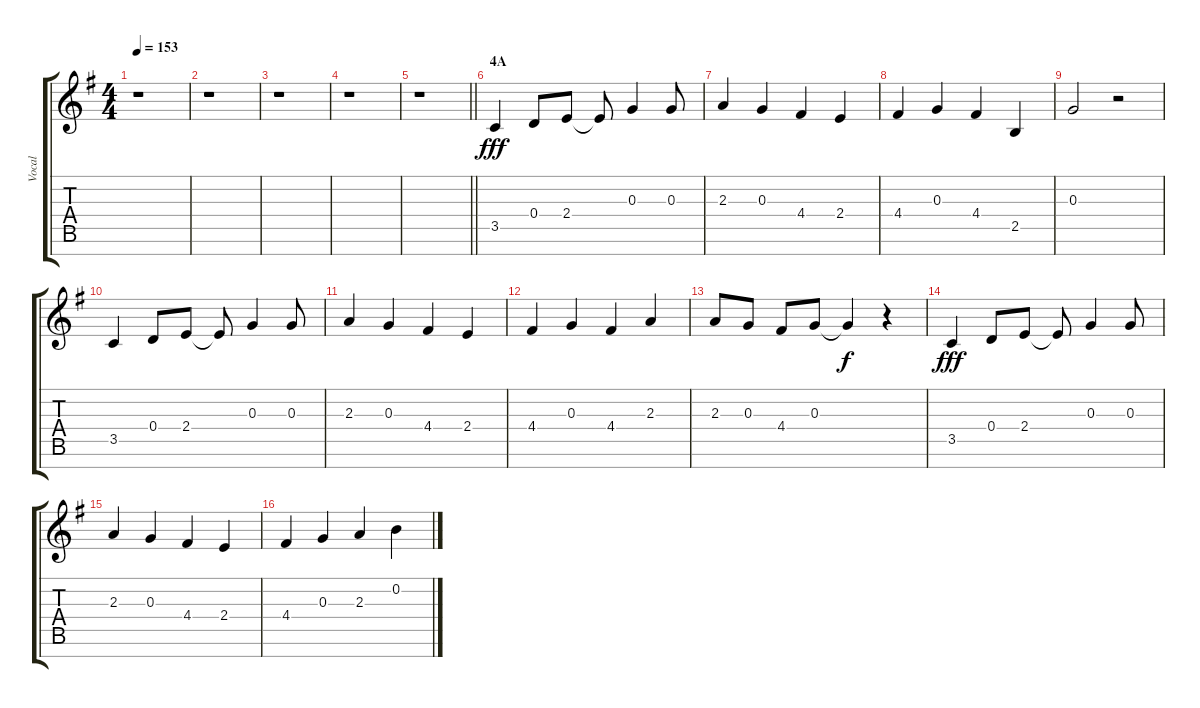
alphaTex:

\track ("Vocal" "Vocal") {instrument voiceoohs}
\staff {score tabs}
\tuning (E5 B4 G4 D4 A3 E3 B2) {hide}
\ts (4 4)
\tempo 153
\clef g2
\ks g
r.1{dy f} |
r.1 |
r.1 |
r.1 |
\barLineRight lightlight
r.1 |
\section ("" "4A")
3.5.4{dy fff} 0.4.8 2.4.8 2.4{t}.8 0.3.4 0.3.8 |
2.3.4 0.3.4 4.4.4 2.4.4 |
4.4.4 0.3.4 4.4.4 2.5.4 |
0.3.2 r.2 |
3.5.4 0.4.8 2.4.8 2.4{t}.8 0.3.4 0.3.8 |
2.3.4 0.3.4 4.4.4 2.4.4 |
4.4.4 0.3.4 4.4.4 2.3.4 |
2.3.8 0.3.8 4.4.8 0.3.8 0.3{t}.4{dy f} r.4 |
3.5.4{dy fff} 0.4.8 2.4.8 2.4{t}.8 0.3.4 0.3.8 |
2.3.4 0.3.4 4.4.4 2.4.4 |
4.4.4 0.3.4 2.3.4 0.2.4
